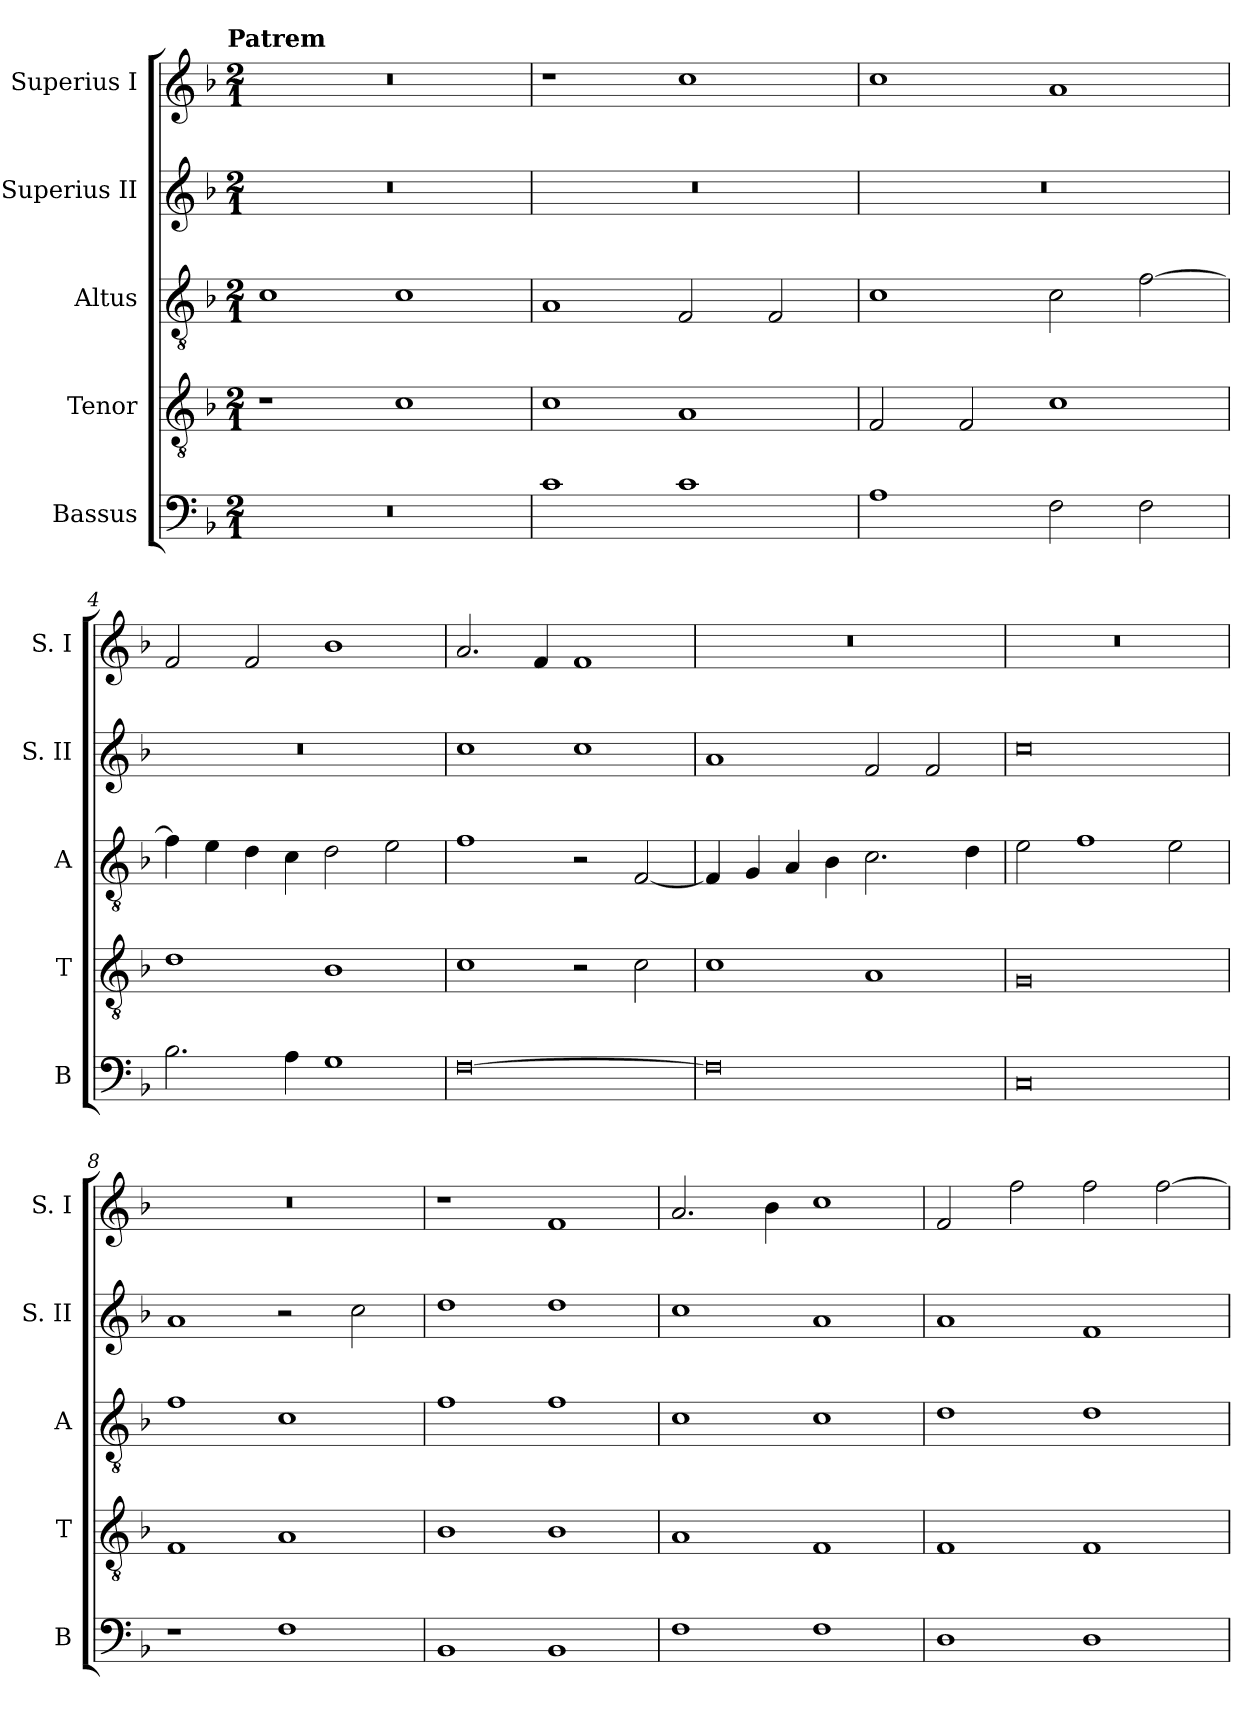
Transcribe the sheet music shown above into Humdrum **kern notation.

**kern	**kern	**kern	**kern	**kern
*part5	*part4	*part3	*part2	*part1
*staff5	*staff4	*staff3	*staff2	*staff1
*I"Bassus	*I"Tenor	*I"Altus	*I"Superius II	*I"Superius I
*I'B	*I'T	*I'A	*I'S. II	*I'S. I
*clefF4	*clefGv2	*clefGv2	*clefG2	*clefG2
*k[b-]	*k[b-]	*k[b-]	*k[b-]	*k[b-]
*F:	*F:	*F:	*F:	*F:
!!LO:TX:omd:t=Patrem
*M2/1	*M2/1	*M2/1	*M2/1	*M2/1
=1	=1	=1	=1	=1
0r	1r	1c	0r	0r
.	1c	1c	.	.
=2	=2	=2	=2	=2
1c	1c	1A	0r	1r
1c	1A	2F	.	1cc
.	.	2F	.	.
=3	=3	=3	=3	=3
1A	2F	1c	0r	1cc
.	2F	.	.	.
2F	1c	2c	.	1a
2F	.	[2f	.	.
=4	=4	=4	=4	=4
2.B-	1d	4f]	0r	2f
.	.	4e	.	.
.	.	4d	.	2f
4A	.	4c	.	.
1G	1B-	2d	.	1b-
.	.	2e	.	.
=5	=5	=5	=5	=5
[0F	1c	1f	1cc	2.a
.	.	.	.	4f
.	2r	2r	1cc	1f
.	2c	[2F	.	.
=6	=6	=6	=6	=6
0F]	1c	4F]	1a	0r
.	.	4G	.	.
.	.	4A	.	.
.	.	4B-	.	.
.	1A	2.c	2f	.
.	.	.	2f	.
.	.	4d	.	.
=7	=7	=7	=7	=7
0C	0G	2e	0cc	0r
.	.	1f	.	.
.	.	2e	.	.
=8	=8	=8	=8	=8
1r	1F	1f	1a	0r
1F	1A	1c	2r	.
.	.	.	2cc	.
=9	=9	=9	=9	=9
1BB-	1B-	1f	1dd	1r
1BB-	1B-	1f	1dd	1f
=10	=10	=10	=10	=10
1F	1A	1c	1cc	2.a
.	.	.	.	4b-
1F	1F	1c	1a	1cc
=11	=11	=11	=11	=11
1D	1F	1d	1a	2f
.	.	.	.	2ff
1D	1F	1d	1f	2ff
.	.	.	.	[2ff
=	=	=	=	=
*-	*-	*-	*-	*-
